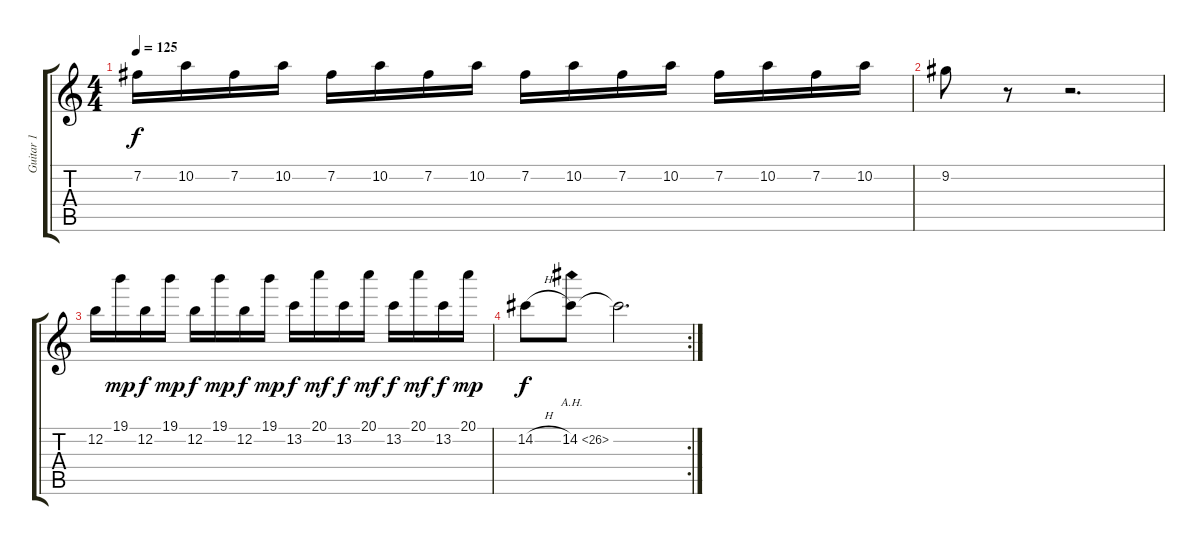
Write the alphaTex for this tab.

\track ("Guitar 1" "Guitar 1") {instrument overdrivenguitar}
\staff {score tabs}
\tuning (E4 B3 G3 D3 A2 E2) {hide}
\ts (4 4)
\tempo 125
\clef g2
\ks c
7.2.16{dy f volume 13} 10.2.16 7.2.16 10.2.16 7.2.16 10.2.16 7.2.16 10.2.16 7.2.16 10.2.16 7.2.16 10.2.16 7.2.16 10.2.16 7.2.16 10.2.16 |
9.2.8 r.8 r.2{d} |
12.2.16 19.1.16{dy mp} 12.2.16{dy f} 19.1.16{dy mp} 12.2.16{dy f} 19.1.16{dy mp} 12.2.16{dy f} 19.1.16{dy mp} 13.2.16{dy f} 20.1.16{dy mf} 13.2.16{dy f} 20.1.16{dy mf} 13.2.16{dy f} 20.1.16{dy mf} 13.2.16{dy f} 20.1.16{dy mp} |
\rc 2
14.2{h}.8{dy f} 14.2{ah 12}.8 14.2{t}.2{d}
